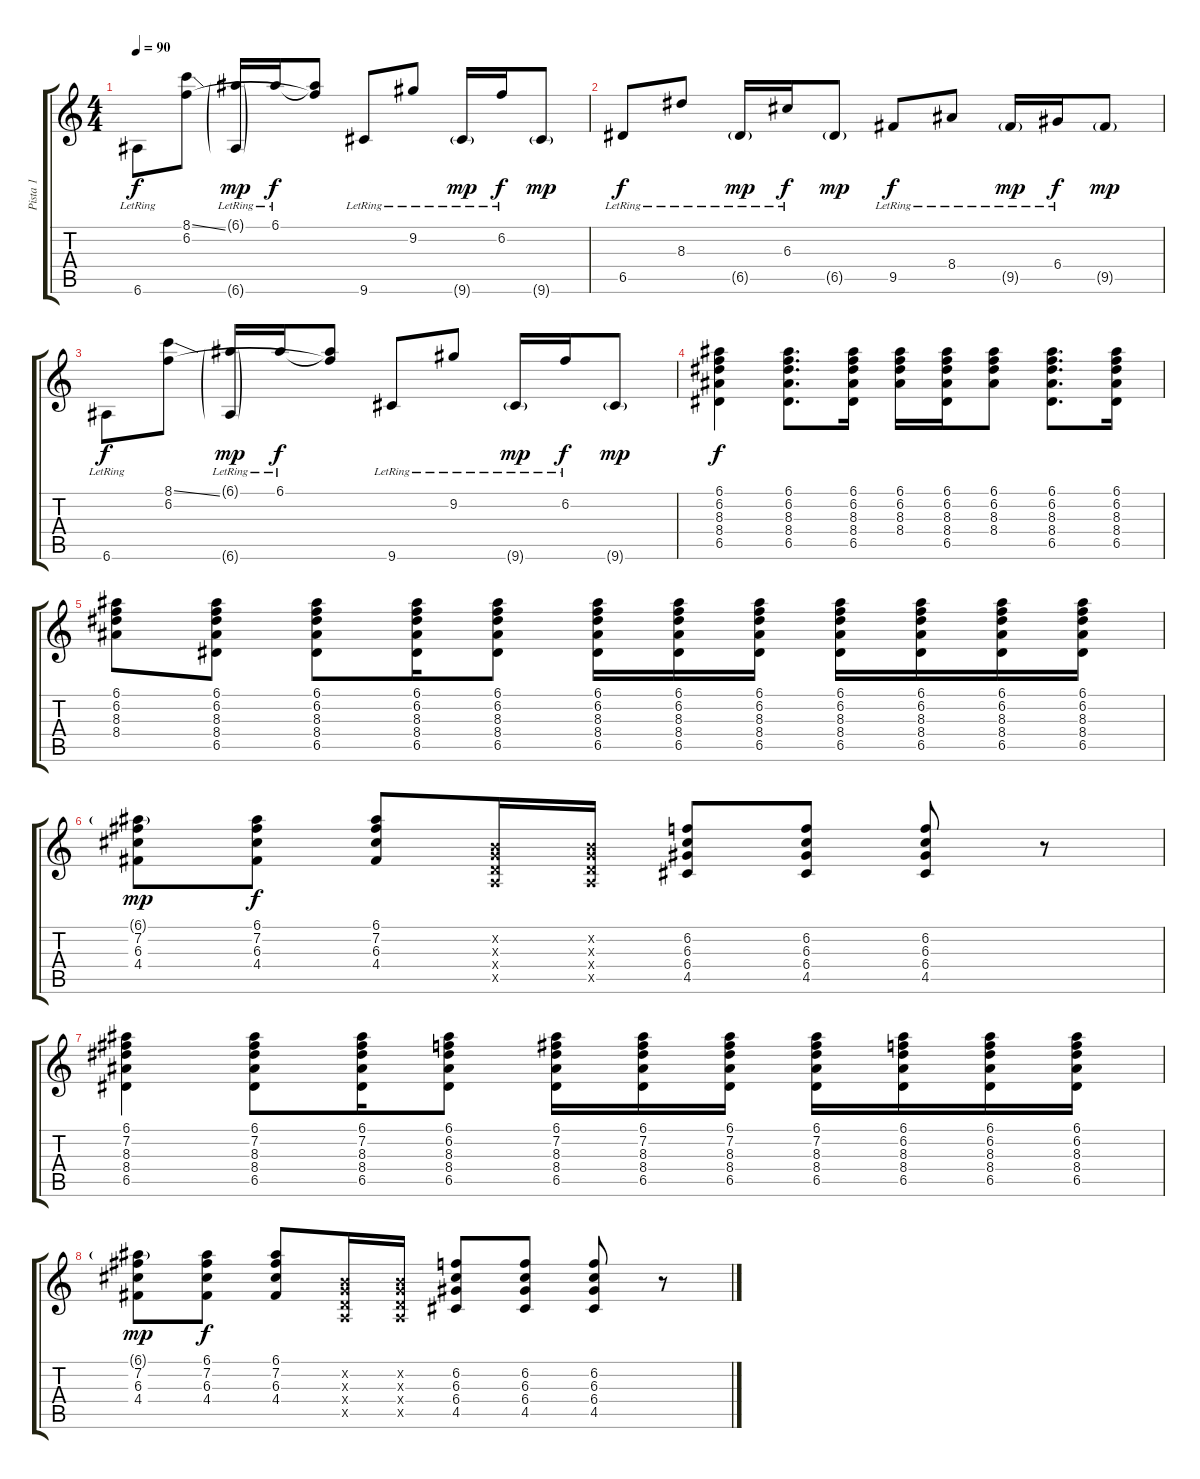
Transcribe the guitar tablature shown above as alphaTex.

\track ("Pista 1" "Pista 1") {instrument acousticguitarsteel}
\staff {score tabs}
\tuning (E4 B3 G3 D3 A2 E2) {hide}
\ts (4 4)
\tempo 90
\clef g2
\ks c
6.6{lr}.8{dy f} (8.1{ss} 6.2).8 (6.1{g} 6.6{g lr}).16{dy mp} 6.1{lr}.16{dy f} (6.1{t} 6.2{t}).8 9.6{lr}.8 9.2{lr}.8 9.6{g lr}.16{dy mp} 6.2{lr}.16{dy f} 9.6{g}.8{dy mp} |
6.5{lr}.8{dy f} 8.3{lr}.8 6.5{g lr}.16{dy mp} 6.3{lr}.16{dy f} 6.5{g}.8{dy mp} 9.5{lr}.8{dy f} 8.4{lr}.8 9.5{g lr}.16{dy mp} 6.4{lr}.16{dy f} 9.5{g}.8{dy mp} |
6.6{lr}.8{dy f} (8.1{ss} 6.2).8 (6.1{g} 6.6{g lr}).16{dy mp} 6.1{lr}.16{dy f} (6.1{t} 6.2{t}).8 9.6{lr}.8 9.2{lr}.8 9.6{g lr}.16{dy mp} 6.2{lr}.16{dy f} 9.6{g}.8{dy mp} |
(6.1 6.2 8.3 8.4 6.5).4{dy f} (6.1 6.2 8.3 8.4 6.5).8{d} (6.1 6.2 8.3 8.4 6.5).16 (6.1 6.2 8.3 8.4).16 (6.1 6.2 8.3 8.4 6.5).16 (6.1 6.2 8.3 8.4).8 (6.1 6.2 8.3 8.4 6.5).8{d} (6.1 6.2 8.3 8.4 6.5).16 |
(6.1 6.2 8.3 8.4).8 (6.1 6.2 8.3 8.4 6.5).8 (6.1 6.2 8.3 8.4 6.5).8 (6.1 6.2 8.3 8.4 6.5).16 (6.1 6.2 8.3 8.4 6.5).8 (6.1 6.2 8.3 8.4 6.5).16 (6.1 6.2 8.3 8.4 6.5).16 (6.1 6.2 8.3 8.4 6.5).16 (6.1 6.2 8.3 8.4 6.5).16 (6.1 6.2 8.3 8.4 6.5).16 (6.1 6.2 8.3 8.4 6.5).16 (6.1 6.2 8.3 8.4 6.5).16 |
(6.1{g} 7.2 6.3 4.4).8{dy mp} (6.1 7.2 6.3 4.4).8{dy f} (6.1 7.2 6.3 4.4).8 (0.2{x} 0.3{x} 0.4{x} 0.5{x}).16 (0.2{x} 0.3{x} 0.4{x} 0.5{x}).16 (6.2 6.3 6.4 4.5).8 (6.2 6.3 6.4 4.5).8 (6.2 6.3 6.4 4.5).8 r.8 |
(6.1 7.2 8.3 8.4 6.5).4 (6.1 7.2 8.3 8.4 6.5).8 (6.1 7.2 8.3 8.4 6.5).16 (6.1 6.2 8.3 8.4 6.5).8 (6.1 7.2 8.3 8.4 6.5).16 (6.1 7.2 8.3 8.4 6.5).16 (6.1 7.2 8.3 8.4 6.5).16 (6.1 7.2 8.3 8.4 6.5).16 (6.1 6.2 8.3 8.4 6.5).16 (6.1 6.2 8.3 8.4 6.5).16 (6.1 6.2 8.3 8.4 6.5).16 |
(6.1{g} 7.2 6.3 4.4).8{dy mp} (6.1 7.2 6.3 4.4).8{dy f} (6.1 7.2 6.3 4.4).8 (0.2{x} 0.3{x} 0.4{x} 0.5{x}).16 (0.2{x} 0.3{x} 0.4{x} 0.5{x}).16 (6.2 6.3 6.4 4.5).8 (6.2 6.3 6.4 4.5).8 (6.2 6.3 6.4 4.5).8 r.8
